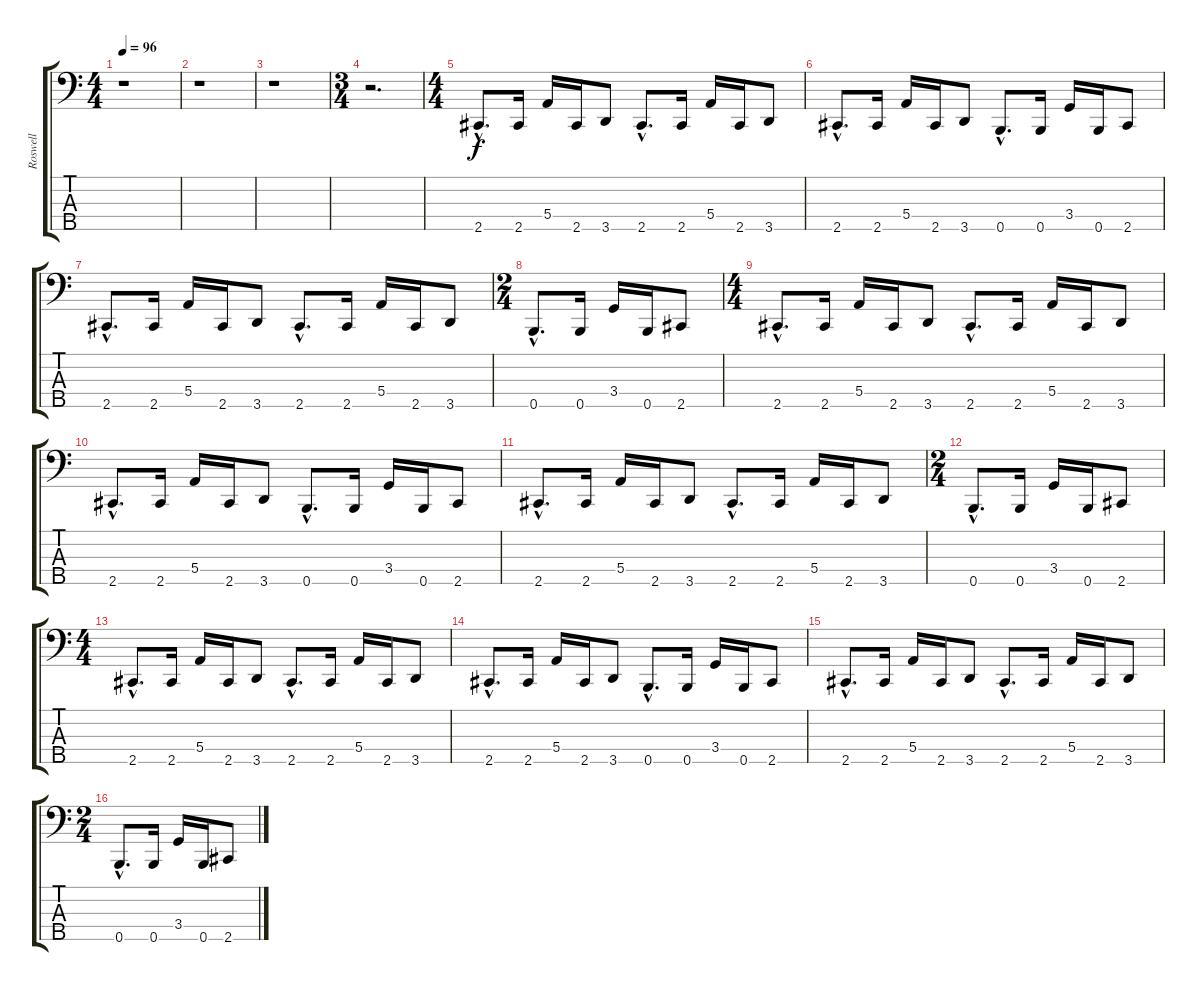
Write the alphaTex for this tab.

\track ("Roswell" "Roswell") {instrument electricbasspick}
\staff {score tabs}
\tuning (G2 D2 A1 E1 B0) {hide}
\ts (4 4)
\tempo 96
\clef f4
\ks c
r.1{dy f instrument electricbasspick} |
r.1 |
r.1 |
\ts (3 4)
r.2{d} |
\ts (4 4)
\section ("" "")
2.5{hac}.8{d} 2.5.16 5.4.16 2.5.16 3.5.8 2.5{hac}.8{d} 2.5.16 5.4.16 2.5.16 3.5.8 |
2.5{hac}.8{d} 2.5.16 5.4.16 2.5.16 3.5.8 0.5{hac}.8{d} 0.5.16 3.4.16 0.5.16 2.5.8 |
2.5{hac}.8{d} 2.5.16 5.4.16 2.5.16 3.5.8 2.5{hac}.8{d} 2.5.16 5.4.16 2.5.16 3.5.8 |
\ts (2 4)
0.5{hac}.8{d} 0.5.16 3.4.16 0.5.16 2.5.8 |
\ts (4 4)
2.5{hac}.8{d} 2.5.16 5.4.16 2.5.16 3.5.8 2.5{hac}.8{d} 2.5.16 5.4.16 2.5.16 3.5.8 |
2.5{hac}.8{d} 2.5.16 5.4.16 2.5.16 3.5.8 0.5{hac}.8{d} 0.5.16 3.4.16 0.5.16 2.5.8 |
2.5{hac}.8{d} 2.5.16 5.4.16 2.5.16 3.5.8 2.5{hac}.8{d} 2.5.16 5.4.16 2.5.16 3.5.8 |
\ts (2 4)
0.5{hac}.8{d} 0.5.16 3.4.16 0.5.16 2.5.8 |
\ts (4 4)
\section ("" "")
2.5{hac}.8{d} 2.5.16 5.4.16 2.5.16 3.5.8 2.5{hac}.8{d} 2.5.16 5.4.16 2.5.16 3.5.8 |
2.5{hac}.8{d} 2.5.16 5.4.16 2.5.16 3.5.8 0.5{hac}.8{d} 0.5.16 3.4.16 0.5.16 2.5.8 |
2.5{hac}.8{d} 2.5.16 5.4.16 2.5.16 3.5.8 2.5{hac}.8{d} 2.5.16 5.4.16 2.5.16 3.5.8 |
\ts (2 4)
0.5{hac}.8{d} 0.5.16 3.4.16 0.5.16 2.5.8
